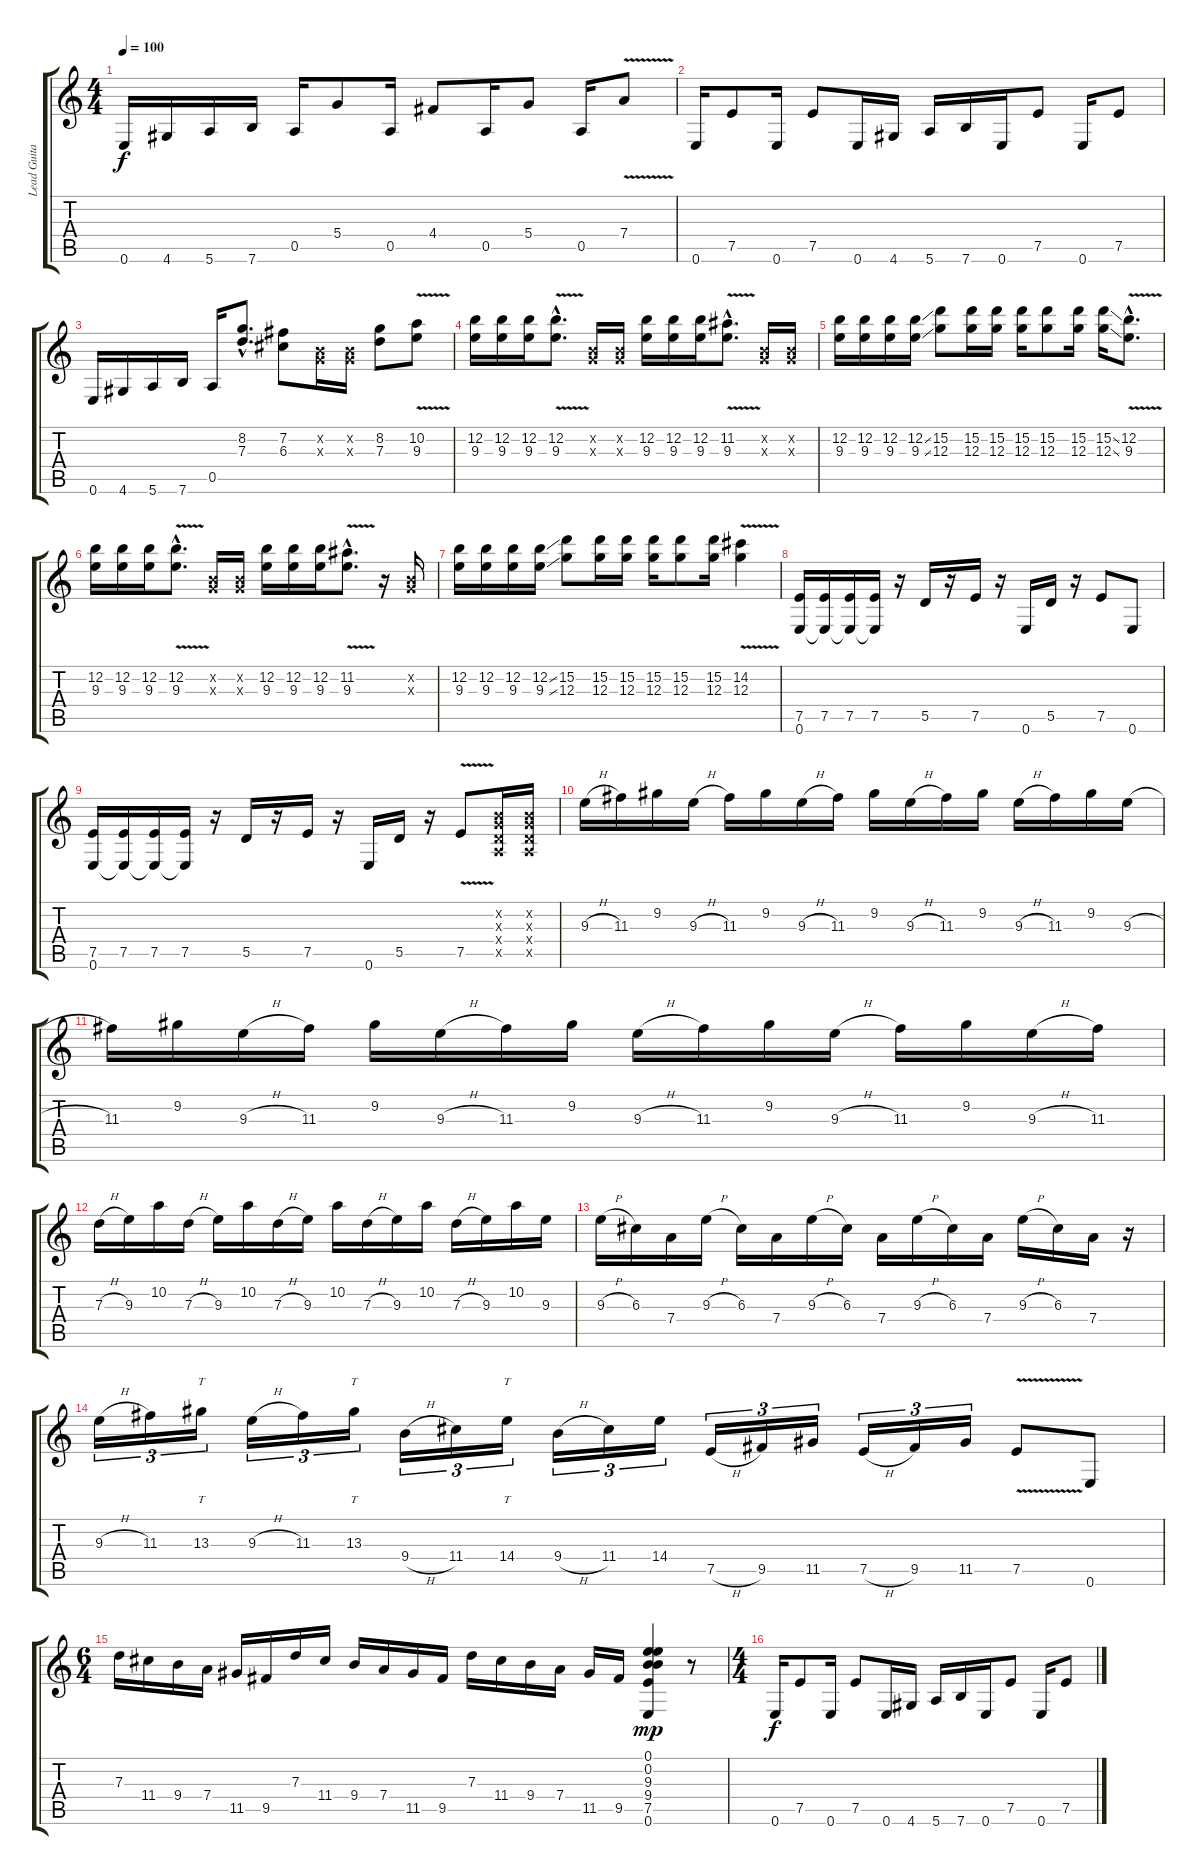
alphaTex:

\track ("Lead Guitar-left ch." "Lead Guita") {instrument distortionguitar}
\staff {score tabs}
\tuning (E4 B3 G3 D3 A2 E2) {hide}
\ts (4 4)
\tempo 100
\clef g2
\ks c
0.6.16{dy f} 4.6.16 5.6.16 7.6.16 0.5.16 5.4.8 0.5.16 4.4.8 0.5.16 5.4.8 0.5.16 7.4{v}.8 |
0.6.16 7.5.8 0.6.16 7.5.8 0.6.16 4.6.16 5.6.16 7.6.16 0.6.16 7.5.8 0.6.16 7.5.8 |
0.6.16 4.6.16 5.6.16 7.6.16 0.5.16 (8.2{hac} 7.3{hac}).8{d} (7.2 6.3).8 (0.2{x} 0.3{x}).16 (0.2{x} 0.3{x}).16 (8.2 7.3).8 (10.2{v} 9.3{v}).8 |
(12.2 9.3).16{volume 12 instrument overdrivenguitar} (12.2 9.3).16 (12.2 9.3).16 (12.2{v hac} 9.3{v hac}).8{d} (0.2{x} 0.3{x}).16 (0.2{x} 0.3{x}).16 (12.2 9.3).16 (12.2 9.3).16 (12.2 9.3).16 (11.2{v hac} 9.3{v hac}).8{d} (0.2{x} 0.3{x}).16 (0.2{x} 0.3{x}).16 |
(12.2 9.3).16 (12.2 9.3).16 (12.2 9.3).16 (12.2{ss} 9.3{ss}).16 (15.2 12.3).8 (15.2 12.3).16 (15.2 12.3).16 (15.2 12.3).16 (15.2 12.3).8 (15.2 12.3).16 (15.2{ss} 12.3{ss}).16 (12.2{v hac} 9.3{v hac}).8{d} |
(12.2 9.3).16 (12.2 9.3).16 (12.2 9.3).16 (12.2{v hac} 9.3{v hac}).8{d} (0.2{x} 0.3{x}).16 (0.2{x} 0.3{x}).16 (12.2 9.3).16 (12.2 9.3).16 (12.2 9.3).16 (11.2{v hac} 9.3{v hac}).8{d} r.16 (0.2{x} 0.3{x}).16 |
(12.2 9.3).16 (12.2 9.3).16 (12.2 9.3).16 (12.2{ss} 9.3{ss}).16 (15.2 12.3).8 (15.2 12.3).16 (15.2 12.3).16 (15.2 12.3).16 (15.2 12.3).8 (15.2 12.3).16 (14.2{v} 12.3{v}).4 |
(7.5 0.6).16{volume 8 instrument distortionguitar} (7.5 0.6{t}).16 (7.5 0.6{t}).16 (7.5 0.6{t}).16 r.16 5.5.16 r.16 7.5.16 r.16 0.6.16 5.5.16 r.16 7.5.8 0.6.8 |
(7.5 0.6).16 (7.5 0.6{t}).16 (7.5 0.6{t}).16 (7.5 0.6{t}).16 r.16 5.5.16 r.16 7.5.16 r.16 0.6.16 5.5.16 r.16 7.5{v}.8 (0.2{x} 0.3{x} 0.4{x} 0.5{x}).16 (0.2{x} 0.3{x} 0.4{x} 0.5{x}).16 |
9.3{h}.16{volume 11 instrument overdrivenguitar} 11.3.16 9.2.16 9.3{h}.16 11.3.16 9.2.16 9.3{h}.16 11.3.16 9.2.16 9.3{h}.16 11.3.16 9.2.16 9.3{h}.16 11.3.16 9.2.16 9.3{h}.16 |
11.3.16 9.2.16 9.3{h}.16 11.3.16 9.2.16 9.3{h}.16 11.3.16 9.2.16 9.3{h}.16 11.3.16 9.2.16 9.3{h}.16 11.3.16 9.2.16 9.3{h}.16 11.3.16 |
7.3{h}.16 9.3.16 10.2.16 7.3{h}.16 9.3.16 10.2.16 7.3{h}.16 9.3.16 10.2.16 7.3{h}.16 9.3.16 10.2.16 7.3{h}.16 9.3.16 10.2.16 9.3.16 |
9.3{h}.16 6.3.16 7.4.16 9.3{h}.16 6.3.16 7.4.16 9.3{h}.16 6.3.16 7.4.16 9.3{h}.16 6.3.16 7.4.16 9.3{h}.16 6.3.16 7.4.16 r.16 |
9.3{h}.16{tu (3 2)} 11.3.16{tu (3 2)} 13.3.16{tt tu (3 2)} 9.3{h}.16{tu (3 2)} 11.3.16{tu (3 2)} 13.3.16{tt tu (3 2)} 9.4{h}.16{tu (3 2)} 11.4.16{tu (3 2)} 14.4.16{tt tu (3 2)} 9.4{h}.16{tu (3 2)} 11.4.16{tu (3 2)} 14.4.16{tu (3 2)} 7.5{h}.16{tu (3 2)} 9.5.16{tu (3 2)} 11.5.16{tu (3 2)} 7.5{h}.16{tu (3 2)} 9.5.16{tu (3 2)} 11.5.16{tu (3 2)} 7.5{v}.8 0.6.8 |
\ts (6 4)
7.3.16{instrument distortionguitar} 11.4.16 9.4.16 7.4.16 11.5.16 9.5.16 7.3.16 11.4.16 9.4.16 7.4.16 11.5.16 9.5.16 7.3.16 11.4.16 9.4.16 7.4.16 11.5.16 9.5.16 (0.1 0.2 9.3 9.4 7.5 0.6).4{dy mp volume 8} r.8 |
\ts (4 4)
0.6.16{dy f} 7.5.8 0.6.16 7.5.8 0.6.16 4.6.16 5.6.16 7.6.16 0.6.16 7.5.8 0.6.16 7.5.8
